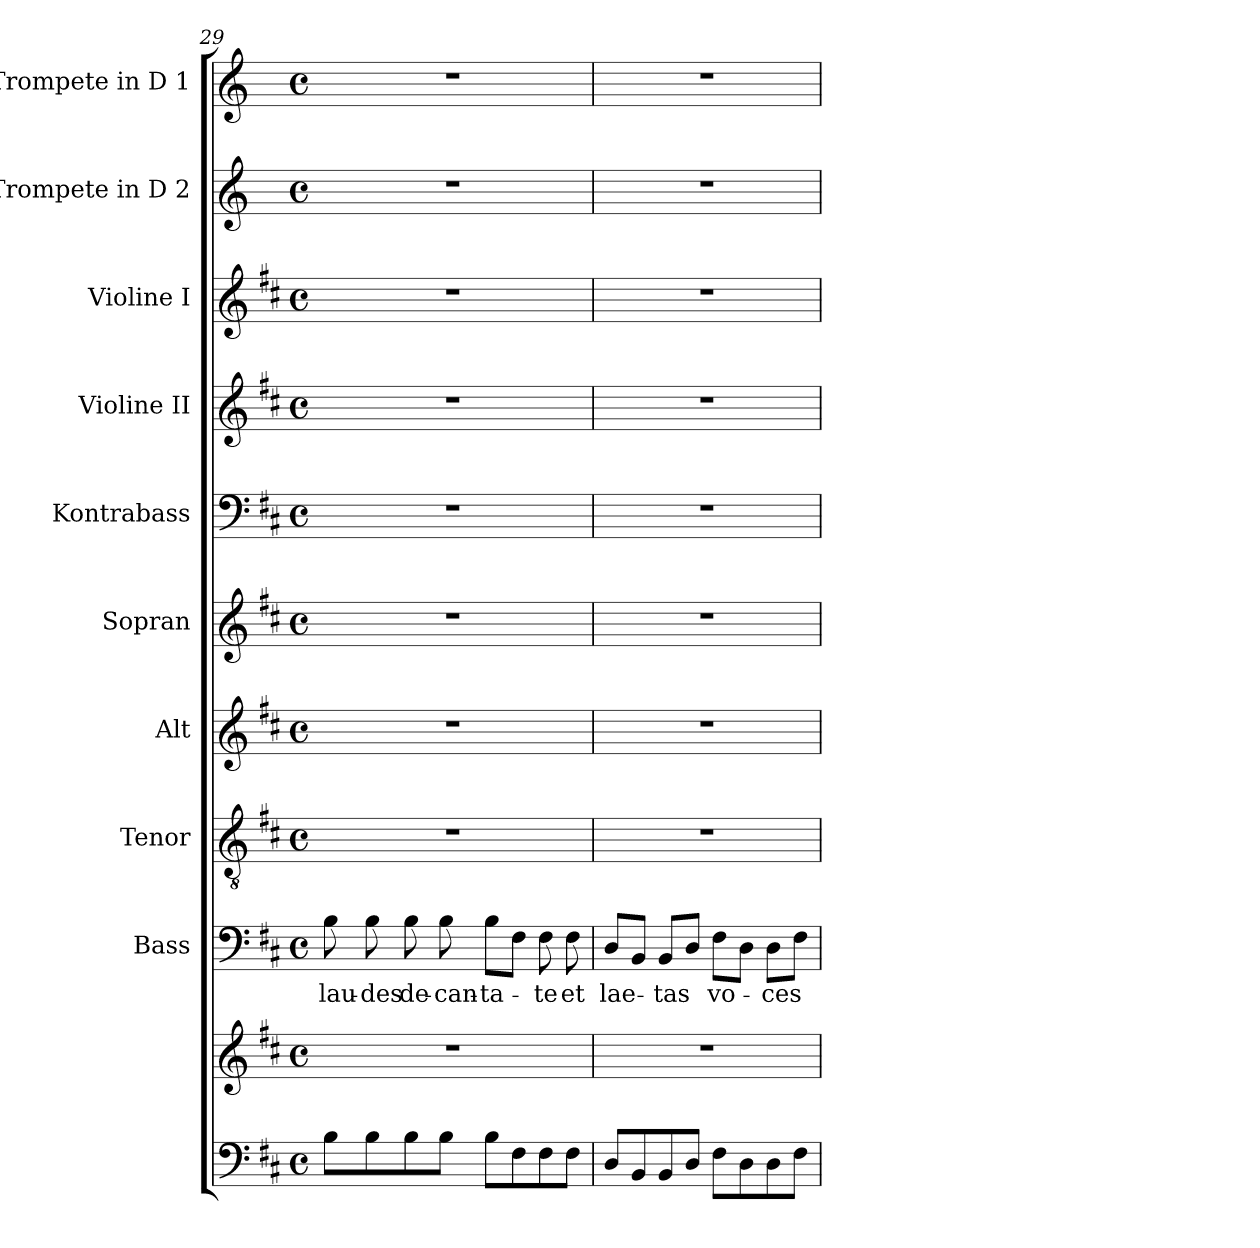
**kern	**kern	**kern	**text	**kern	**kern	**kern	**kern	**kern	**kern	**kern	**kern
*part10	*part10	*part9	*part9	*part8	*part7	*part6	*part5	*part4	*part3	*part2	*part1
*staff11	*staff10	*staff9	*staff9	*staff8	*staff7	*staff6	*staff5	*staff4	*staff3	*staff2	*staff1
*	*	*I"Bass	*	*I"Tenor	*I"Alt	*I"Sopran	*I"Kontrabass	*I"Violine II	*I"Violine I	*I"Trompete in D 2	*I"Trompete in D 1
*	*	*I'B.	*	*I'T.	*I'A.	*I'S.	*I'Kb.	*I'Vl. II	*I'Vl. I	*I'Trp. D 2	*I'Trp. D 1
*clefF4	*clefG2	*clefF4	*	*clefGv2	*clefG2	*clefG2	*clefF4	*clefG2	*clefG2	*clefG2	*clefG2
*	*	*	*	*	*	*	*ITrd7c12	*	*	*ITrd-1c-2	*ITrd-1c-2
*k[f#c#]	*k[f#c#]	*k[f#c#]	*	*k[f#c#]	*k[f#c#]	*k[f#c#]	*k[f#c#]	*k[f#c#]	*k[f#c#]	*k[f#c#]	*k[f#c#]
*D:	*D:	*D:	*	*D:	*D:	*D:	*D:	*D:	*D:	*D:	*D:
*M4/4	*M4/4	*M4/4	*	*M4/4	*M4/4	*M4/4	*M4/4	*M4/4	*M4/4	*M4/4	*M4/4
*met(c)	*met(c)	*met(c)	*	*met(c)	*met(c)	*met(c)	*met(c)	*met(c)	*met(c)	*met(c)	*met(c)
=29	=29	=29	=29	=29	=29	=29	=29	=29	=29	=29	=29
!	!	!	!LO:LY:b	!	!	!	!	!	!	!	!
8B\L	1r	8B\	lau-	1r	1r	1r	1r	1r	1r	1r	1r
!	!	!	!LO:LY:b	!	!	!	!	!	!	!	!
8B\	.	8B\	-des	.	.	.	.	.	.	.	.
!	!	!	!LO:LY:b	!	!	!	!	!	!	!	!
8B\	.	8B\	de-	.	.	.	.	.	.	.	.
!	!	!	!LO:LY:b	!	!	!	!	!	!	!	!
8B\J	.	8B\	-can-	.	.	.	.	.	.	.	.
!	!	!	!LO:LY:b	!	!	!	!	!	!	!	!
8B\L	.	8B\L	-ta-	.	.	.	.	.	.	.	.
8F#\	.	8F#\J	.	.	.	.	.	.	.	.	.
!	!	!	!LO:LY:b	!	!	!	!	!	!	!	!
8F#\	.	8F#\	-te	.	.	.	.	.	.	.	.
!	!	!	!LO:LY:b	!	!	!	!	!	!	!	!
8F#\J	.	8F#\	et	.	.	.	.	.	.	.	.
!!LO:PB:g=z
=30	=30	=30	=30	=30	=30	=30	=30	=30	=30	=30	=30
!	!	!	!LO:LY:b	!	!	!	!	!	!	!	!
8D/L	1r	8D/L	lae-	1r	1r	1r	1r	1r	1r	1r	1r
8BB/	.	8BB/J	.	.	.	.	.	.	.	.	.
!	!	!	!LO:LY:b	!	!	!	!	!	!	!	!
8BB/	.	8BB/L	-tas	.	.	.	.	.	.	.	.
8D/J	.	8D/J	.	.	.	.	.	.	.	.	.
!	!	!	!LO:LY:b	!	!	!	!	!	!	!	!
8F#\L	.	8F#\L	vo-	.	.	.	.	.	.	.	.
8D\	.	8D\J	.	.	.	.	.	.	.	.	.
!	!	!	!LO:LY:b	!	!	!	!	!	!	!	!
8D\	.	8D\L	-ces	.	.	.	.	.	.	.	.
8F#\J	.	8F#\J	.	.	.	.	.	.	.	.	.
=	=	=	=	=	=	=	=	=	=	=	=
*-	*-	*-	*-	*-	*-	*-	*-	*-	*-	*-	*-
